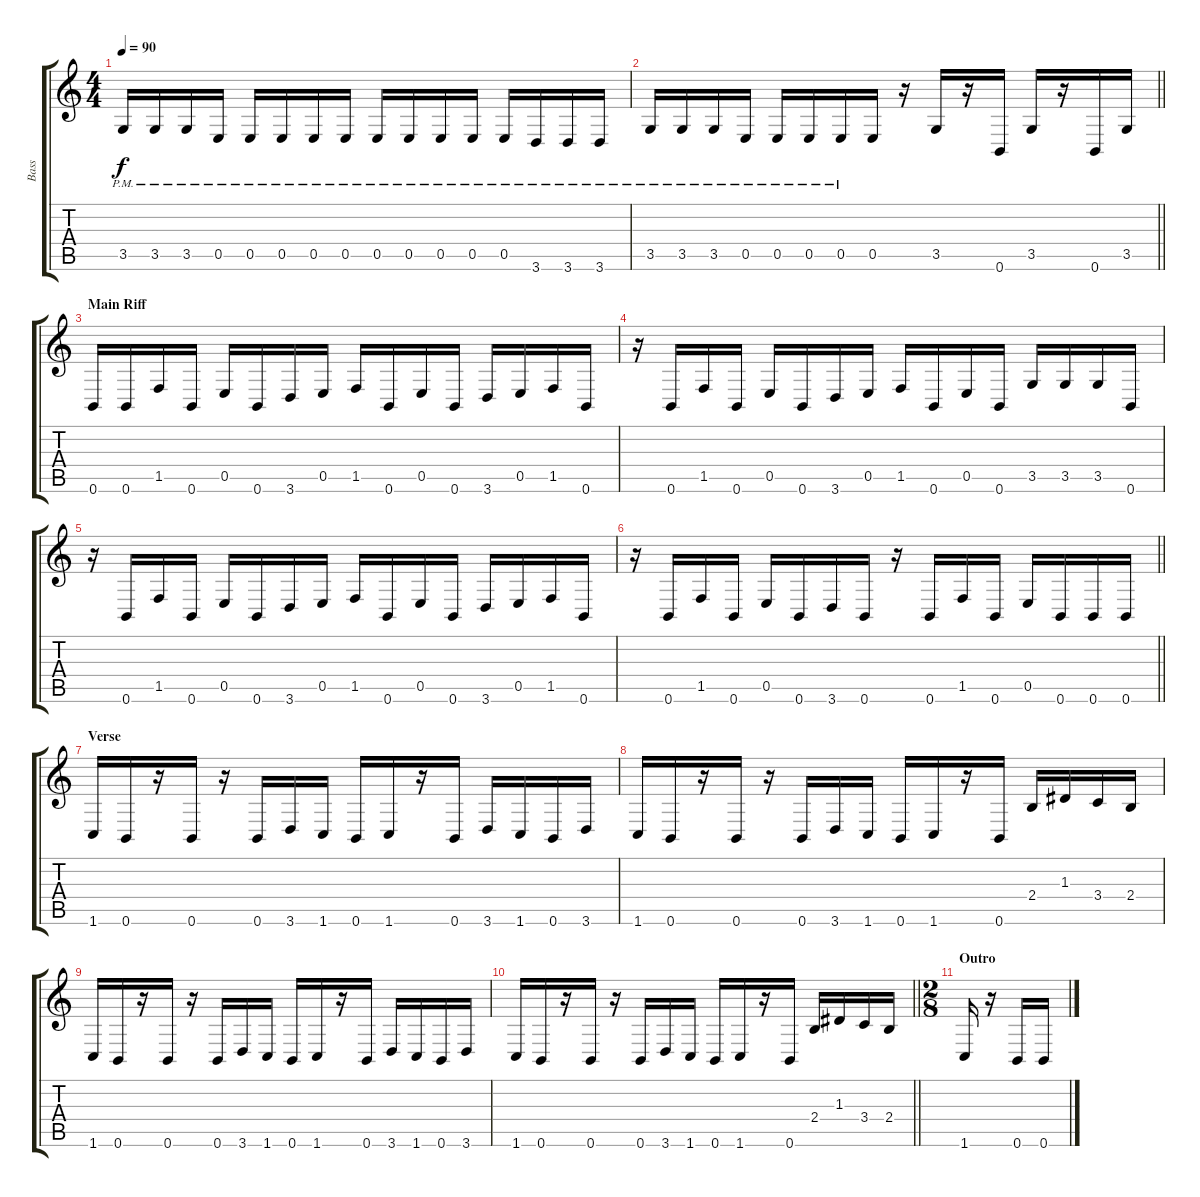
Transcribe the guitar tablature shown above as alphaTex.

\track ("Bass" "Bass") {instrument electricbassfinger}
\staff {score tabs}
\tuning (B3 Gb3 D3 A2 E2 B1) {hide}
\ts (4 4)
\tempo 90
\clef g2
\ks c
3.5{pm}.16{dy f} 3.5{pm}.16 3.5{pm}.16 0.5{pm}.16 0.5{pm}.16 0.5{pm}.16 0.5{pm}.16 0.5{pm}.16 0.5{pm}.16 0.5{pm}.16 0.5{pm}.16 0.5{pm}.16 0.5{pm}.16 3.6{pm}.16 3.6{pm}.16 3.6{pm}.16 |
\barLineRight lightlight
3.5{pm}.16 3.5{pm}.16 3.5{pm}.16 0.5{pm}.16 0.5{pm}.16 0.5{pm}.16 0.5{pm}.16 0.5.16 r.16 3.5.16 r.16 0.6.16 3.5.16 r.16 0.6.16 3.5.16 |
\section ("" "Main Riff")
0.6.16 0.6.16 1.5.16 0.6.16 0.5.16 0.6.16 3.6.16 0.5.16 1.5.16 0.6.16 0.5.16 0.6.16 3.6.16 0.5.16 1.5.16 0.6.16 |
r.16 0.6.16 1.5.16 0.6.16 0.5.16 0.6.16 3.6.16 0.5.16 1.5.16 0.6.16 0.5.16 0.6.16 3.5.16 3.5.16 3.5.16 0.6.16 |
r.16 0.6.16 1.5.16 0.6.16 0.5.16 0.6.16 3.6.16 0.5.16 1.5.16 0.6.16 0.5.16 0.6.16 3.6.16 0.5.16 1.5.16 0.6.16 |
\barLineRight lightlight
r.16 0.6.16 1.5.16 0.6.16 0.5.16 0.6.16 3.6.16 0.6.16 r.16 0.6.16 1.5.16 0.6.16 0.5.16 0.6.16 0.6.16 0.6.16 |
\section ("" "Verse")
1.6.16 0.6.16 r.16 0.6.16 r.16 0.6.16 3.6.16 1.6.16 0.6.16 1.6.16 r.16 0.6.16 3.6.16 1.6.16 0.6.16 3.6.16 |
1.6.16 0.6.16 r.16 0.6.16 r.16 0.6.16 3.6.16 1.6.16 0.6.16 1.6.16 r.16 0.6.16 2.4.16 1.3.16 3.4.16 2.4.16 |
1.6.16 0.6.16 r.16 0.6.16 r.16 0.6.16 3.6.16 1.6.16 0.6.16 1.6.16 r.16 0.6.16 3.6.16 1.6.16 0.6.16 3.6.16 |
\barLineRight lightlight
1.6.16 0.6.16 r.16 0.6.16 r.16 0.6.16 3.6.16 1.6.16 0.6.16 1.6.16 r.16 0.6.16 2.4.16 1.3.16 3.4.16 2.4.16 |
\ts (2 8)
\section ("" "Outro")
1.6.16 r.16 0.6.16 0.6.16
